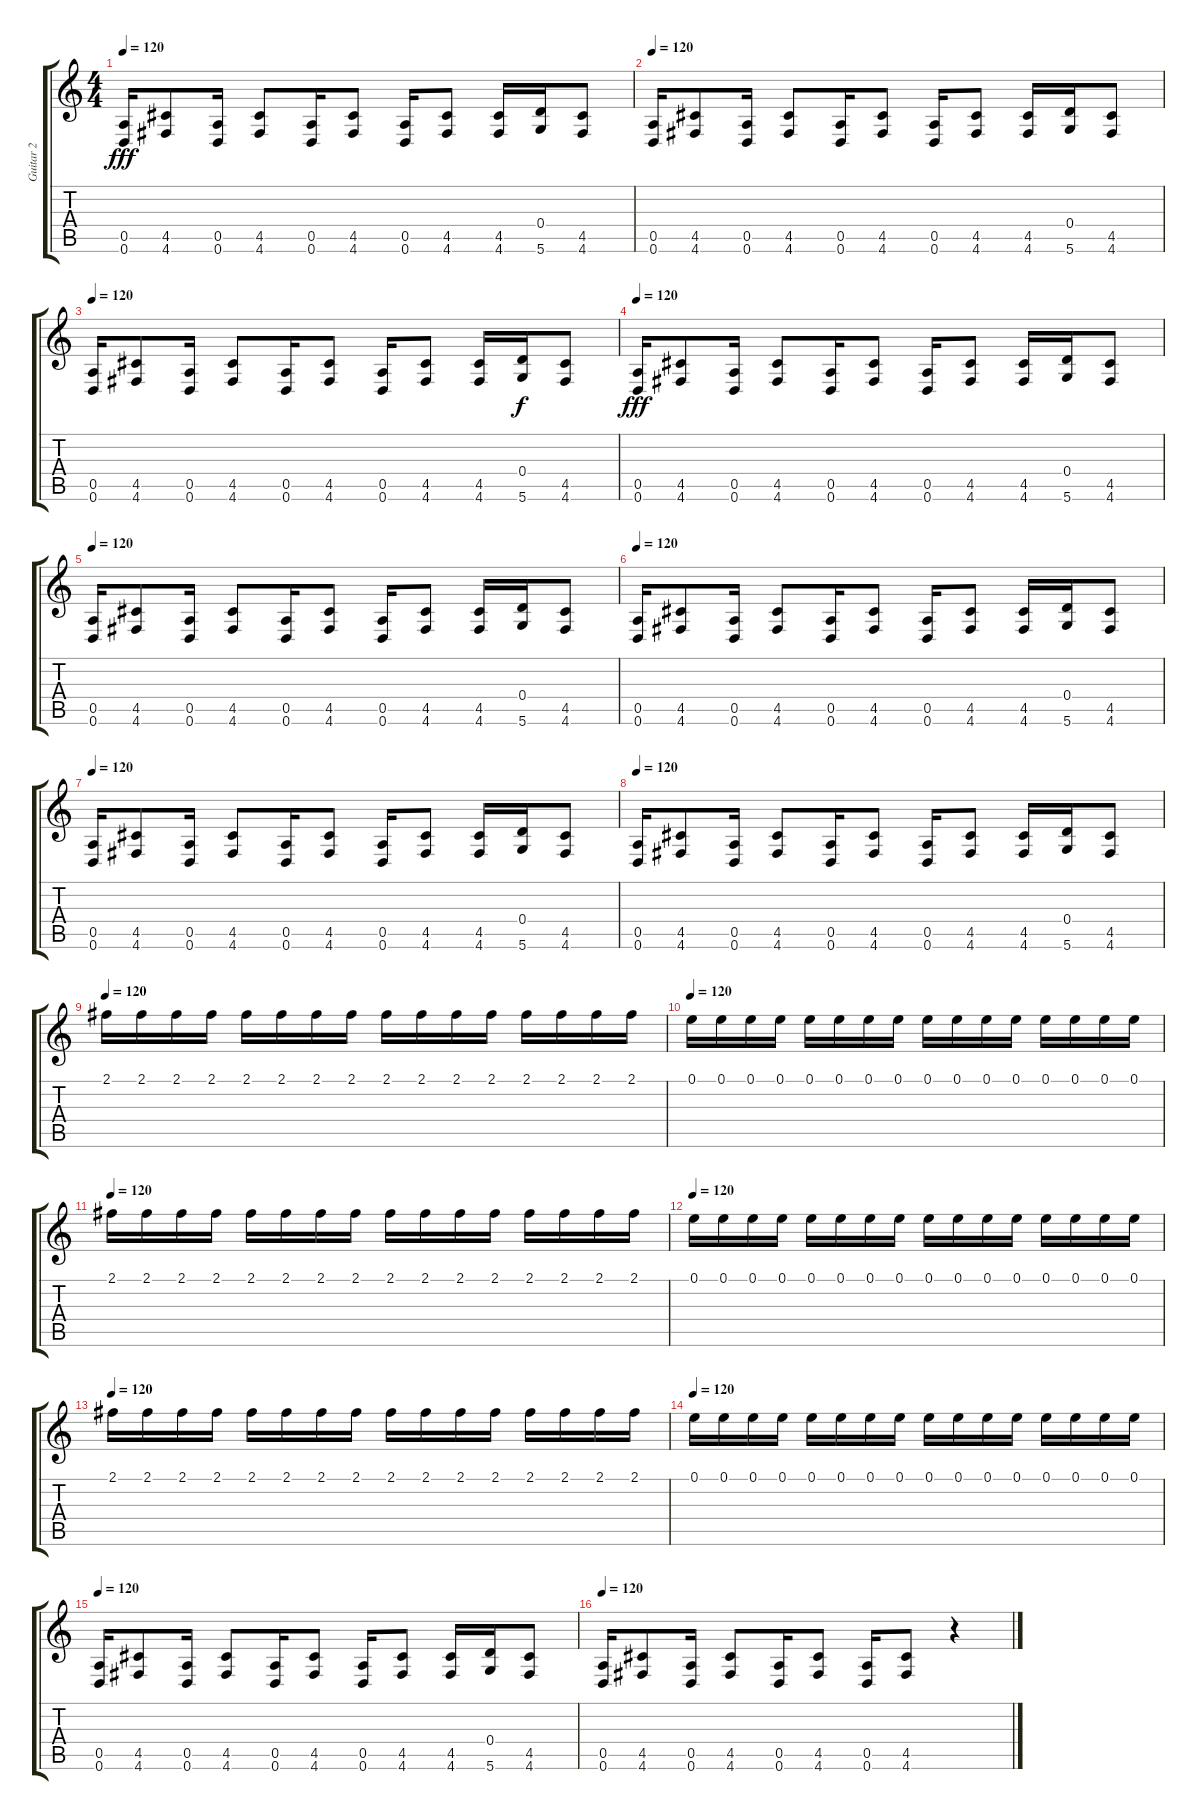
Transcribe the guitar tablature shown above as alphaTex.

\track ("Guitar 2" "Guitar 2") {instrument distortionguitar}
\staff {score tabs}
\tuning (E4 B3 G3 D3 A2 D2) {hide}
\ts (4 4)
\tempo 120
\clef g2
\ks c
(0.5 0.6).16{dy fff} (4.5 4.6).8 (0.5 0.6).16 (4.5 4.6).8 (0.5 0.6).16 (4.5 4.6).8 (0.5 0.6).16 (4.5 4.6).8 (4.5 4.6).16 (0.4 5.6).16 (4.5 4.6).8 |
\tempo 120
(0.5 0.6).16 (4.5 4.6).8 (0.5 0.6).16 (4.5 4.6).8 (0.5 0.6).16 (4.5 4.6).8 (0.5 0.6).16 (4.5 4.6).8 (4.5 4.6).16 (0.4 5.6).16 (4.5 4.6).8 |
\tempo 120
(0.5 0.6).16 (4.5 4.6).8 (0.5 0.6).16 (4.5 4.6).8 (0.5 0.6).16 (4.5 4.6).8 (0.5 0.6).16 (4.5 4.6).8 (4.5 4.6).16 (0.4 5.6).16{dy f} (4.5 4.6).8 |
\tempo 120
(0.5 0.6).16{dy fff} (4.5 4.6).8 (0.5 0.6).16 (4.5 4.6).8 (0.5 0.6).16 (4.5 4.6).8 (0.5 0.6).16 (4.5 4.6).8 (4.5 4.6).16 (0.4 5.6).16 (4.5 4.6).8 |
\tempo 120
(0.5 0.6).16 (4.5 4.6).8 (0.5 0.6).16 (4.5 4.6).8 (0.5 0.6).16 (4.5 4.6).8 (0.5 0.6).16 (4.5 4.6).8 (4.5 4.6).16 (0.4 5.6).16 (4.5 4.6).8 |
\tempo 120
(0.5 0.6).16 (4.5 4.6).8 (0.5 0.6).16 (4.5 4.6).8 (0.5 0.6).16 (4.5 4.6).8 (0.5 0.6).16 (4.5 4.6).8 (4.5 4.6).16 (0.4 5.6).16 (4.5 4.6).8 |
\tempo 120
(0.5 0.6).16 (4.5 4.6).8 (0.5 0.6).16 (4.5 4.6).8 (0.5 0.6).16 (4.5 4.6).8 (0.5 0.6).16 (4.5 4.6).8 (4.5 4.6).16 (0.4 5.6).16 (4.5 4.6).8 |
\tempo 120
(0.5 0.6).16 (4.5 4.6).8 (0.5 0.6).16 (4.5 4.6).8 (0.5 0.6).16 (4.5 4.6).8 (0.5 0.6).16 (4.5 4.6).8 (4.5 4.6).16 (0.4 5.6).16 (4.5 4.6).8 |
\tempo 120
2.1.16{volume 14 balance 8 instrument overdrivenguitar} 2.1.16 2.1.16 2.1.16 2.1.16 2.1.16 2.1.16 2.1.16 2.1.16 2.1.16 2.1.16 2.1.16 2.1.16 2.1.16 2.1.16 2.1.16 |
\tempo 120
0.1.16 0.1.16 0.1.16 0.1.16 0.1.16 0.1.16 0.1.16 0.1.16 0.1.16 0.1.16 0.1.16 0.1.16 0.1.16 0.1.16 0.1.16 0.1.16 |
\tempo 120
2.1.16 2.1.16 2.1.16 2.1.16 2.1.16 2.1.16 2.1.16 2.1.16 2.1.16 2.1.16 2.1.16 2.1.16 2.1.16 2.1.16 2.1.16 2.1.16 |
\tempo 120
0.1.16 0.1.16 0.1.16 0.1.16 0.1.16 0.1.16 0.1.16 0.1.16 0.1.16 0.1.16 0.1.16 0.1.16 0.1.16 0.1.16 0.1.16 0.1.16 |
\tempo 120
2.1.16 2.1.16 2.1.16 2.1.16 2.1.16 2.1.16 2.1.16 2.1.16 2.1.16 2.1.16 2.1.16 2.1.16 2.1.16 2.1.16 2.1.16 2.1.16 |
\tempo 120
0.1.16 0.1.16 0.1.16 0.1.16 0.1.16 0.1.16 0.1.16 0.1.16 0.1.16 0.1.16 0.1.16 0.1.16 0.1.16 0.1.16 0.1.16 0.1.16 |
\tempo 120
(0.5 0.6).16{volume 14 balance 0 instrument distortionguitar} (4.5 4.6).8 (0.5 0.6).16 (4.5 4.6).8 (0.5 0.6).16 (4.5 4.6).8 (0.5 0.6).16 (4.5 4.6).8 (4.5 4.6).16 (0.4 5.6).16 (4.5 4.6).8 |
\tempo 120
(0.5 0.6).16 (4.5 4.6).8 (0.5 0.6).16 (4.5 4.6).8 (0.5 0.6).16 (4.5 4.6).8 (0.5 0.6).16 (4.5 4.6).8 r.4
